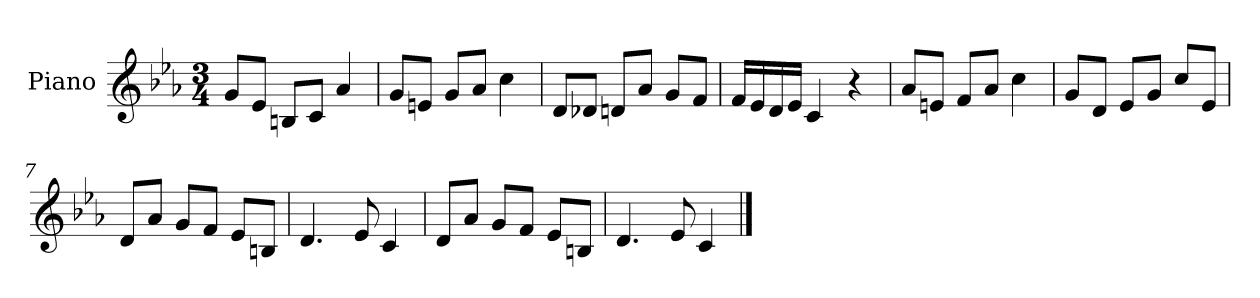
**kern
*part1
*staff1
*I"Piano
*I'Pno.
*clefG2
*k[b-e-a-]
*M3/4
*MM120
=1
8g/L
8e-/J
8Bn/L
8c/J
4a-/
=2
8g/L
8en/J
8g/L
8a-/J
4cc\
=3
8d/L
8d-X/J
8dn/L
8a-/J
8g/L
8f/J
=4
16f/LL
16e-/
16d/
16e-/JJ
4c/
4r
=5
8a-/L
8en/J
8f/L
8a-/J
4cc\
=6
8g/L
8d/J
8e-/L
8g/J
8cc/L
8e-/J
=7
8d/L
8a-/J
8g/L
8f/J
8e-/L
8Bn/J
!!LO:LB:g=z
=8
4.d/
8e-/
4c/
=9
8d/L
8a-/J
8g/L
8f/J
8e-/L
8Bn/J
=10
4.d/
8e-/
4c/
==
*-
